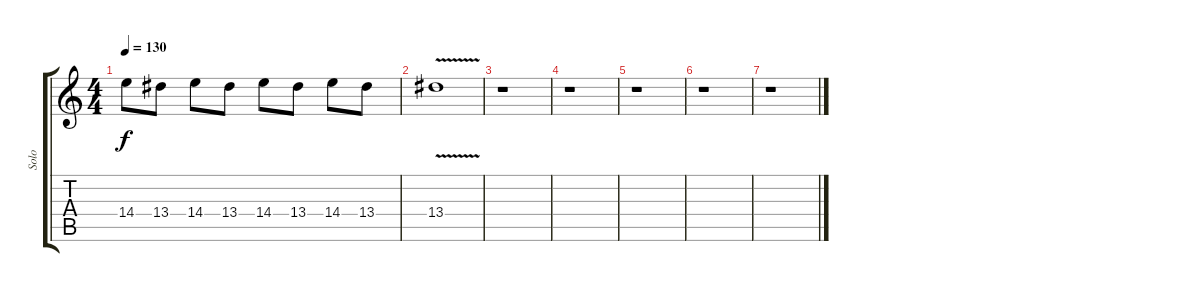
\track ("Solo" "Solo") {instrument electricguitarjazz}
\staff {score tabs}
\tuning (E4 B3 G3 D3 A2 E2) {hide}
\ts (4 4)
\tempo 130
\clef g2
\ks c
14.4.8{dy f} 13.4.8 14.4.8 13.4.8 14.4.8 13.4.8 14.4.8 13.4.8 |
13.4{v}.1 |
r.1 |
r.1 |
r.1 |
r.1 |
r.1
